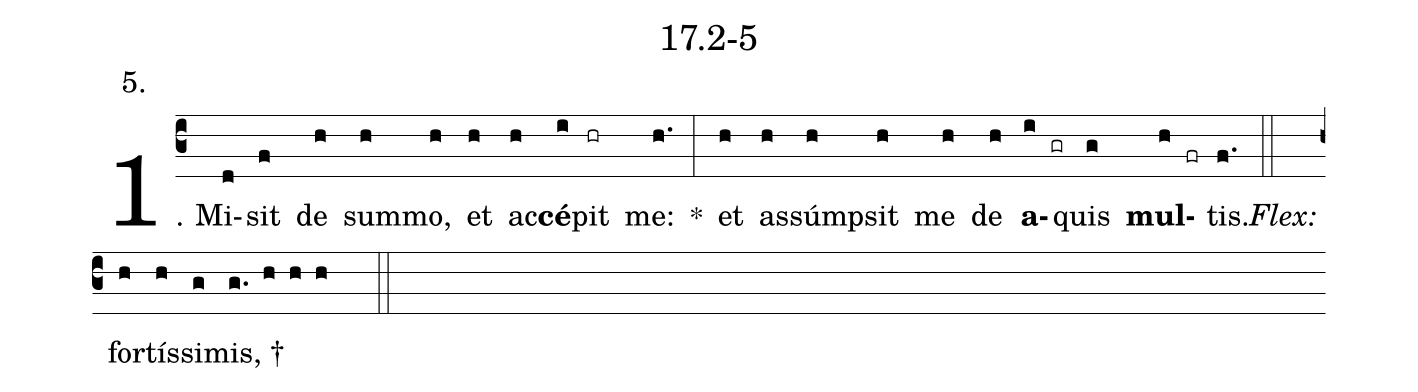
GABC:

name: 17.2-5;
annotation: 5.;
%%
(c3)1. Mi(d)sit(f) de(h) sum(h)mo,(h) et(h) ac(h)<b>cé</b>(i)pit(hr) me:(h.) *(:) et(h) as(h)súmp(h)sit(h) me(h) de(h) <b>a</b>(i gr)quis(g) <b>mul</b>(h fr)tis.(f.) (::)
<i>Flex:</i>()  for(h)tís(h)si(g)mis, †(g. h h h  ::)

%E(h) u(h) o(i) u(g) a(h) e.(f.) (::)
